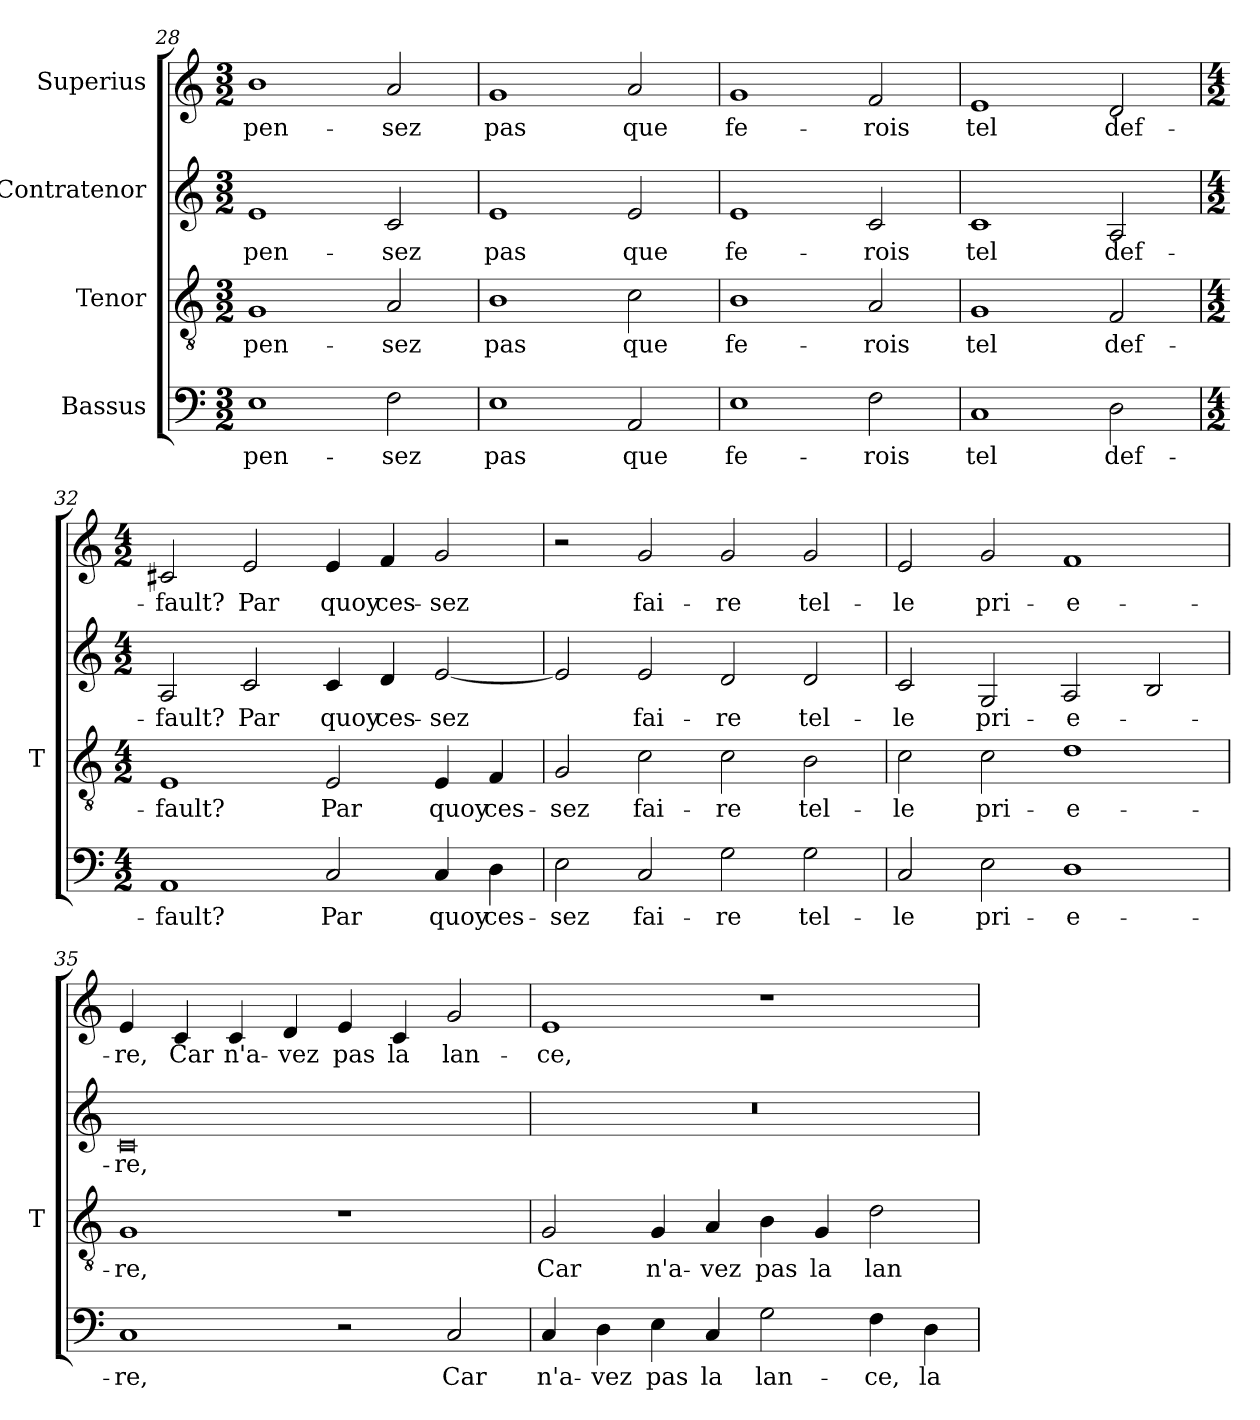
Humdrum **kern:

**kern	**text	**kern	**text	**kern	**text	**kern	**text
*part4	*part4	*part3	*part3	*part2	*part2	*part1	*part1
*staff4	*staff4	*staff3	*staff3	*staff2	*staff2	*staff1	*staff1
*I"Bassus	*	*I"Tenor	*	*I"Contratenor	*	*I"Superius	*
*	*	*I'T	*	*	*	*	*
*clefF4	*	*clefGv2	*	*clefG2	*	*clefG2	*
*k[]	*	*k[]	*	*k[]	*	*k[]	*
*M3/2	*	*M3/2	*	*M3/2	*	*M3/2	*
=28	=28	=28	=28	=28	=28	=28	=28
1E	pen-	1G	pen-	1e	pen-	1b	pen-
2F	-sez	2A	-sez	2c	-sez	2a	-sez
=29	=29	=29	=29	=29	=29	=29	=29
1E	-pas	1B	-pas	1e	-pas	1g	-pas
2AA	-que	2c	-que	2e	-que	2a	-que
=30	=30	=30	=30	=30	=30	=30	=30
1E	fe-	1B	fe-	1e	fe-	1g	fe-
2F	-rois	2A	-rois	2c	-rois	2f	-rois
=31	=31	=31	=31	=31	=31	=31	=31
1C	-tel	1G	-tel	1c	-tel	1e	-tel
2D	def-	2F	def-	2A	def-	2d	def-
=32	=32	=32	=32	=32	=32	=32	=32
*M4/2	*	*M4/2	*	*M4/2	*	*M4/2	*
1AA	-fault?	1E	-fault?	2A	-fault?	2c#X	-fault?
.	.	.	.	2c	-Par	2e	-Par
2C	-Par	2E	-Par	4c	-quoy	4e	-quoy
.	.	.	.	4d	ces-	4f	ces-
4C	-quoy	4E	-quoy	[2e	-sez	2g	-sez
4D	ces-	4F	ces-	.	.	.	.
=33	=33	=33	=33	=33	=33	=33	=33
2E	-sez	2G	-sez	2e]	.	2r	.
2C	fai-	2c	fai-	2e	fai-	2g	fai-
2G	-re	2c	-re	2d	-re	2g	-re
2G	tel-	2B	tel-	2d	tel-	2g	tel-
=34	=34	=34	=34	=34	=34	=34	=34
2C	-le	2c	-le	2c	-le	2e	-le
2E	pri-	2c	pri-	2G	pri-	2g	pri-
1D	e-	1d	e-	2A	e-	1f	e-
.	.	.	.	2B	.	.	.
=35	=35	=35	=35	=35	=35	=35	=35
1C	-re,	1G	-re,	0c	-re,	4e	-re,
.	.	.	.	.	.	4c	-Car
.	.	.	.	.	.	4c	n'a-
.	.	.	.	.	.	4d	-vez
2r	.	1r	.	.	.	4e	-pas
.	.	.	.	.	.	4c	-la
2C	-Car	.	.	.	.	2g	lan-
=36	=36	=36	=36	=36	=36	=36	=36
4C	n'a-	2G	-Car	0r	.	1e	-ce,
4D	-vez	.	.	.	.	.	.
4E	-pas	4G	n'a-	.	.	.	.
4C	-la	4A	-vez	.	.	.	.
2G	lan-	4B	-pas	.	.	1r	.
.	.	4G	-la	.	.	.	.
4F	-ce,	2d	lan-	.	.	.	.
4D	-la	.	.	.	.	.	.
=	=	=	=	=	=	=	=
*-	*-	*-	*-	*-	*-	*-	*-
